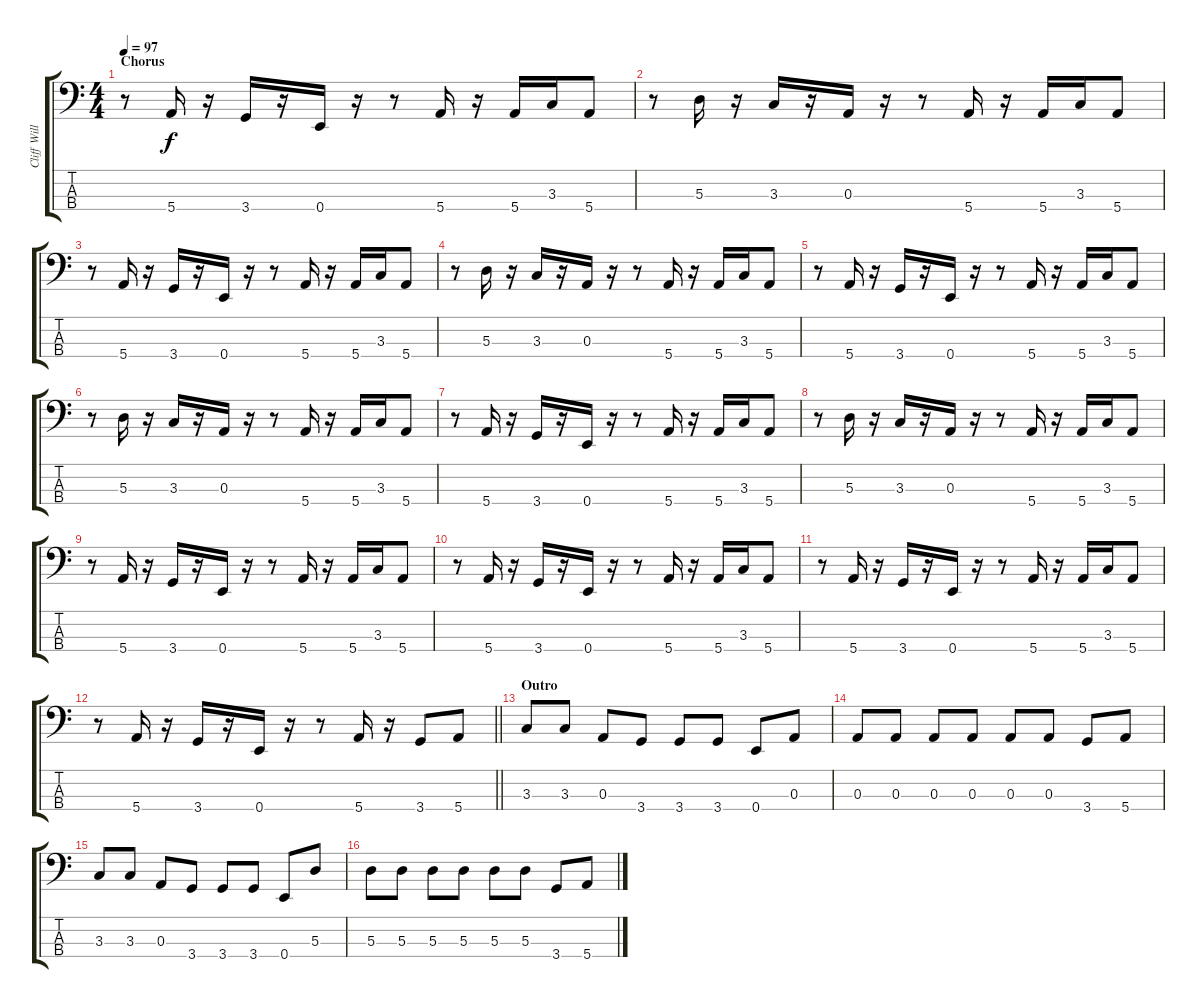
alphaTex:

\track ("Cliff Williams - Bass" "Cliff Will") {instrument electricbassfinger}
\staff {score tabs}
\tuning (G2 D2 A1 E1) {hide}
\ts (4 4)
\section ("" "Chorus")
\tempo 97
\clef f4
\ks c
r.8{dy f} 5.4.16 r.16 3.4.16 r.16 0.4.16 r.16 r.8 5.4.16 r.16 5.4.16 3.3.16 5.4.8 |
r.8 5.3.16 r.16 3.3.16 r.16 0.3.16 r.16 r.8 5.4.16 r.16 5.4.16 3.3.16 5.4.8 |
r.8 5.4.16 r.16 3.4.16 r.16 0.4.16 r.16 r.8 5.4.16 r.16 5.4.16 3.3.16 5.4.8 |
r.8 5.3.16 r.16 3.3.16 r.16 0.3.16 r.16 r.8 5.4.16 r.16 5.4.16 3.3.16 5.4.8 |
r.8 5.4.16 r.16 3.4.16 r.16 0.4.16 r.16 r.8 5.4.16 r.16 5.4.16 3.3.16 5.4.8 |
r.8 5.3.16 r.16 3.3.16 r.16 0.3.16 r.16 r.8 5.4.16 r.16 5.4.16 3.3.16 5.4.8 |
r.8 5.4.16 r.16 3.4.16 r.16 0.4.16 r.16 r.8 5.4.16 r.16 5.4.16 3.3.16 5.4.8 |
r.8 5.3.16 r.16 3.3.16 r.16 0.3.16 r.16 r.8 5.4.16 r.16 5.4.16 3.3.16 5.4.8 |
r.8 5.4.16 r.16 3.4.16 r.16 0.4.16 r.16 r.8 5.4.16 r.16 5.4.16 3.3.16 5.4.8 |
r.8 5.4.16 r.16 3.4.16 r.16 0.4.16 r.16 r.8 5.4.16 r.16 5.4.16 3.3.16 5.4.8 |
r.8 5.4.16 r.16 3.4.16 r.16 0.4.16 r.16 r.8 5.4.16 r.16 5.4.16 3.3.16 5.4.8 |
\barLineRight lightlight
r.8 5.4.16 r.16 3.4.16 r.16 0.4.16 r.16 r.8 5.4.16 r.16 3.4.8 5.4.8 |
\section ("" "Outro")
3.3.8 3.3.8 0.3.8 3.4.8 3.4.8 3.4.8 0.4.8 0.3.8 |
0.3.8 0.3.8 0.3.8 0.3.8 0.3.8 0.3.8 3.4.8 5.4.8 |
3.3.8 3.3.8 0.3.8 3.4.8 3.4.8 3.4.8 0.4.8 5.3.8 |
5.3.8 5.3.8 5.3.8 5.3.8 5.3.8 5.3.8 3.4.8 5.4.8
